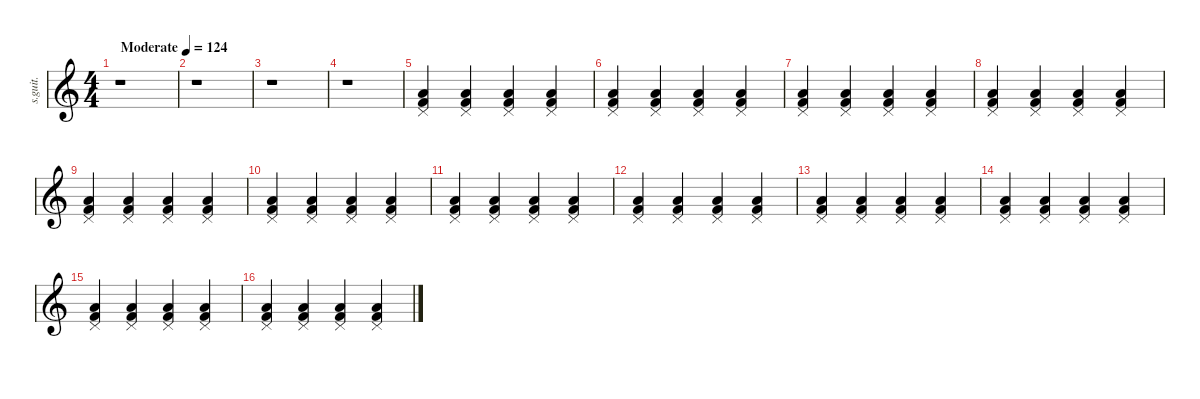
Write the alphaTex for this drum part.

\defaultSystemsLayout 4
\hideDynamics
\bracketExtendMode nobrackets
\track ("Meg White" "s.guit.") {instrument percussion}
\staff {score}
\articulation defaults
\ts (4 4)
\beaming (8 2 2 2 2)
\tempo (124 "Moderate")
\clef g2
\ks c
r.1{dy mf} |
r.1 |
r.1 |
r.1 |
("Pedal Hi-Hat (hit)" "Kick (hit) 2" "Low Floor Tom (hit)").4{lyrics (0 "") lyrics (1 "") lyrics (2 "") lyrics (3 "") lyrics (4 "")} ("Pedal Hi-Hat (hit)" "Kick (hit) 2" "Low Floor Tom (hit)").4{lyrics (0 "") lyrics (1 "") lyrics (2 "") lyrics (3 "") lyrics (4 "")} ("Pedal Hi-Hat (hit)" "Kick (hit) 2" "Low Floor Tom (hit)").4{lyrics (0 "") lyrics (1 "") lyrics (2 "") lyrics (3 "") lyrics (4 "")} ("Pedal Hi-Hat (hit)" "Kick (hit) 2" "Low Floor Tom (hit)").4{lyrics (0 "") lyrics (1 "") lyrics (2 "") lyrics (3 "") lyrics (4 "")} |
("Pedal Hi-Hat (hit)" "Kick (hit) 2" "Low Floor Tom (hit)").4{lyrics (0 "") lyrics (1 "") lyrics (2 "") lyrics (3 "") lyrics (4 "")} ("Pedal Hi-Hat (hit)" "Kick (hit) 2" "Low Floor Tom (hit)").4{lyrics (0 "") lyrics (1 "") lyrics (2 "") lyrics (3 "") lyrics (4 "")} ("Pedal Hi-Hat (hit)" "Kick (hit) 2" "Low Floor Tom (hit)").4{lyrics (0 "") lyrics (1 "") lyrics (2 "") lyrics (3 "") lyrics (4 "")} ("Pedal Hi-Hat (hit)" "Kick (hit) 2" "Low Floor Tom (hit)").4{lyrics (0 "") lyrics (1 "") lyrics (2 "") lyrics (3 "") lyrics (4 "")} |
("Pedal Hi-Hat (hit)" "Kick (hit) 2" "Low Floor Tom (hit)").4{lyrics (0 "") lyrics (1 "") lyrics (2 "") lyrics (3 "") lyrics (4 "")} ("Pedal Hi-Hat (hit)" "Kick (hit) 2" "Low Floor Tom (hit)").4{lyrics (0 "") lyrics (1 "") lyrics (2 "") lyrics (3 "") lyrics (4 "")} ("Pedal Hi-Hat (hit)" "Kick (hit) 2" "Low Floor Tom (hit)").4{lyrics (0 "") lyrics (1 "") lyrics (2 "") lyrics (3 "") lyrics (4 "")} ("Pedal Hi-Hat (hit)" "Kick (hit) 2" "Low Floor Tom (hit)").4{lyrics (0 "") lyrics (1 "") lyrics (2 "") lyrics (3 "") lyrics (4 "")} |
("Pedal Hi-Hat (hit)" "Kick (hit) 2" "Low Floor Tom (hit)").4{lyrics (0 "") lyrics (1 "") lyrics (2 "") lyrics (3 "") lyrics (4 "")} ("Pedal Hi-Hat (hit)" "Kick (hit) 2" "Low Floor Tom (hit)").4{lyrics (0 "") lyrics (1 "") lyrics (2 "") lyrics (3 "") lyrics (4 "")} ("Pedal Hi-Hat (hit)" "Kick (hit) 2" "Low Floor Tom (hit)").4{lyrics (0 "") lyrics (1 "") lyrics (2 "") lyrics (3 "") lyrics (4 "")} ("Pedal Hi-Hat (hit)" "Kick (hit) 2" "Low Floor Tom (hit)").4{lyrics (0 "") lyrics (1 "") lyrics (2 "") lyrics (3 "") lyrics (4 "")} |
("Pedal Hi-Hat (hit)" "Kick (hit) 2" "Low Floor Tom (hit)").4{lyrics (0 "") lyrics (1 "") lyrics (2 "") lyrics (3 "") lyrics (4 "")} ("Pedal Hi-Hat (hit)" "Kick (hit) 2" "Low Floor Tom (hit)").4{lyrics (0 "") lyrics (1 "") lyrics (2 "") lyrics (3 "") lyrics (4 "")} ("Pedal Hi-Hat (hit)" "Kick (hit) 2" "Low Floor Tom (hit)").4{lyrics (0 "") lyrics (1 "") lyrics (2 "") lyrics (3 "") lyrics (4 "")} ("Pedal Hi-Hat (hit)" "Kick (hit) 2" "Low Floor Tom (hit)").4{lyrics (0 "") lyrics (1 "") lyrics (2 "") lyrics (3 "") lyrics (4 "")} |
("Pedal Hi-Hat (hit)" "Kick (hit) 2" "Low Floor Tom (hit)").4{lyrics (0 "") lyrics (1 "") lyrics (2 "") lyrics (3 "") lyrics (4 "")} ("Pedal Hi-Hat (hit)" "Kick (hit) 2" "Low Floor Tom (hit)").4{lyrics (0 "") lyrics (1 "") lyrics (2 "") lyrics (3 "") lyrics (4 "")} ("Pedal Hi-Hat (hit)" "Kick (hit) 2" "Low Floor Tom (hit)").4{lyrics (0 "") lyrics (1 "") lyrics (2 "") lyrics (3 "") lyrics (4 "")} ("Pedal Hi-Hat (hit)" "Kick (hit) 2" "Low Floor Tom (hit)").4{lyrics (0 "") lyrics (1 "") lyrics (2 "") lyrics (3 "") lyrics (4 "")} |
("Pedal Hi-Hat (hit)" "Kick (hit) 2" "Low Floor Tom (hit)").4{lyrics (0 "") lyrics (1 "") lyrics (2 "") lyrics (3 "") lyrics (4 "")} ("Pedal Hi-Hat (hit)" "Kick (hit) 2" "Low Floor Tom (hit)").4{lyrics (0 "") lyrics (1 "") lyrics (2 "") lyrics (3 "") lyrics (4 "")} ("Pedal Hi-Hat (hit)" "Kick (hit) 2" "Low Floor Tom (hit)").4{lyrics (0 "") lyrics (1 "") lyrics (2 "") lyrics (3 "") lyrics (4 "")} ("Pedal Hi-Hat (hit)" "Kick (hit) 2" "Low Floor Tom (hit)").4{lyrics (0 "") lyrics (1 "") lyrics (2 "") lyrics (3 "") lyrics (4 "")} |
("Pedal Hi-Hat (hit)" "Kick (hit) 2" "Low Floor Tom (hit)").4{lyrics (0 "") lyrics (1 "") lyrics (2 "") lyrics (3 "") lyrics (4 "")} ("Pedal Hi-Hat (hit)" "Kick (hit) 2" "Low Floor Tom (hit)").4{lyrics (0 "") lyrics (1 "") lyrics (2 "") lyrics (3 "") lyrics (4 "")} ("Pedal Hi-Hat (hit)" "Kick (hit) 2" "Low Floor Tom (hit)").4{lyrics (0 "") lyrics (1 "") lyrics (2 "") lyrics (3 "") lyrics (4 "")} ("Pedal Hi-Hat (hit)" "Kick (hit) 2" "Low Floor Tom (hit)").4{lyrics (0 "") lyrics (1 "") lyrics (2 "") lyrics (3 "") lyrics (4 "")} |
("Pedal Hi-Hat (hit)" "Kick (hit) 2" "Low Floor Tom (hit)").4{lyrics (0 "") lyrics (1 "") lyrics (2 "") lyrics (3 "") lyrics (4 "")} ("Pedal Hi-Hat (hit)" "Kick (hit) 2" "Low Floor Tom (hit)").4{lyrics (0 "") lyrics (1 "") lyrics (2 "") lyrics (3 "") lyrics (4 "")} ("Pedal Hi-Hat (hit)" "Kick (hit) 2" "Low Floor Tom (hit)").4{lyrics (0 "") lyrics (1 "") lyrics (2 "") lyrics (3 "") lyrics (4 "")} ("Pedal Hi-Hat (hit)" "Kick (hit) 2" "Low Floor Tom (hit)").4{lyrics (0 "") lyrics (1 "") lyrics (2 "") lyrics (3 "") lyrics (4 "")} |
("Pedal Hi-Hat (hit)" "Kick (hit) 2" "Low Floor Tom (hit)").4{lyrics (0 "") lyrics (1 "") lyrics (2 "") lyrics (3 "") lyrics (4 "")} ("Pedal Hi-Hat (hit)" "Kick (hit) 2" "Low Floor Tom (hit)").4{lyrics (0 "") lyrics (1 "") lyrics (2 "") lyrics (3 "") lyrics (4 "")} ("Pedal Hi-Hat (hit)" "Kick (hit) 2" "Low Floor Tom (hit)").4{lyrics (0 "") lyrics (1 "") lyrics (2 "") lyrics (3 "") lyrics (4 "")} ("Pedal Hi-Hat (hit)" "Kick (hit) 2" "Low Floor Tom (hit)").4{lyrics (0 "") lyrics (1 "") lyrics (2 "") lyrics (3 "") lyrics (4 "")} |
("Pedal Hi-Hat (hit)" "Kick (hit) 2" "Low Floor Tom (hit)").4{lyrics (0 "") lyrics (1 "") lyrics (2 "") lyrics (3 "") lyrics (4 "")} ("Pedal Hi-Hat (hit)" "Kick (hit) 2" "Low Floor Tom (hit)").4{lyrics (0 "") lyrics (1 "") lyrics (2 "") lyrics (3 "") lyrics (4 "")} ("Pedal Hi-Hat (hit)" "Kick (hit) 2" "Low Floor Tom (hit)").4{lyrics (0 "") lyrics (1 "") lyrics (2 "") lyrics (3 "") lyrics (4 "")} ("Pedal Hi-Hat (hit)" "Kick (hit) 2" "Low Floor Tom (hit)").4{lyrics (0 "") lyrics (1 "") lyrics (2 "") lyrics (3 "") lyrics (4 "")} |
("Pedal Hi-Hat (hit)" "Kick (hit) 2" "Low Floor Tom (hit)").4{lyrics (0 "") lyrics (1 "") lyrics (2 "") lyrics (3 "") lyrics (4 "")} ("Pedal Hi-Hat (hit)" "Kick (hit) 2" "Low Floor Tom (hit)").4{lyrics (0 "") lyrics (1 "") lyrics (2 "") lyrics (3 "") lyrics (4 "")} ("Pedal Hi-Hat (hit)" "Kick (hit) 2" "Low Floor Tom (hit)").4{lyrics (0 "") lyrics (1 "") lyrics (2 "") lyrics (3 "") lyrics (4 "")} ("Pedal Hi-Hat (hit)" "Kick (hit) 2" "Low Floor Tom (hit)").4{lyrics (0 "") lyrics (1 "") lyrics (2 "") lyrics (3 "") lyrics (4 "")}
